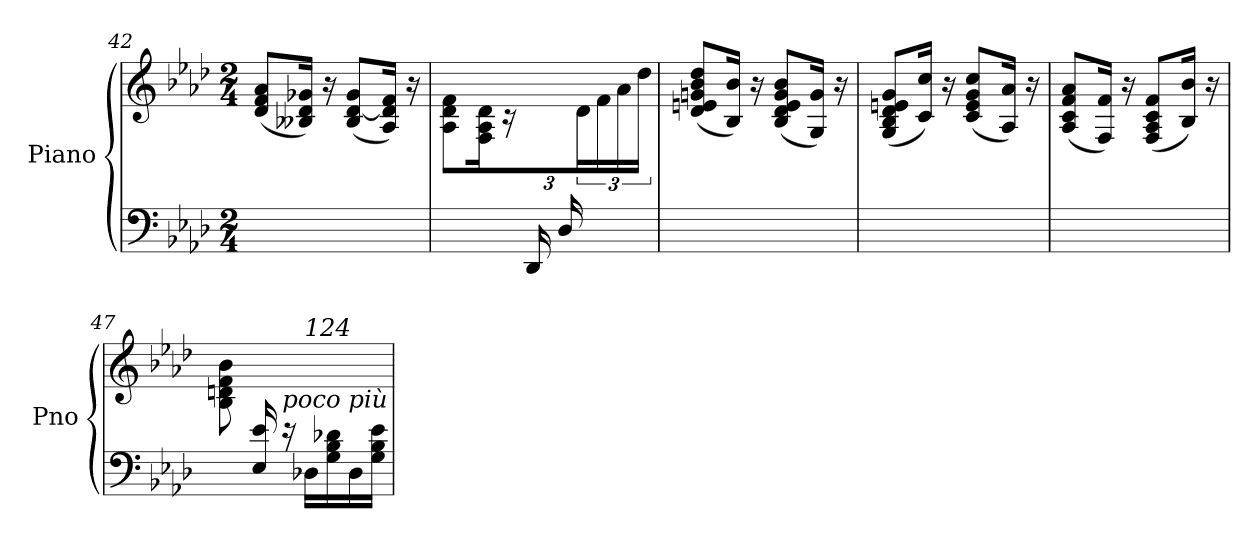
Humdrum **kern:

**kern	**kern
*part1	*part1
*staff2	*staff1
*I"Piano	*
*I'Pno	*
*clefF4	*clefG2
*k[b-e-a-d-]	*k[b-e-a-d-]
*M2/4	*M2/4
=42	=42
2ryy	(8d-/ 8f/ 8a-/L
.	16B--X/ 16d-/ 16g-X/Jk)
.	16r
.	(8B--/ [8d-/ 8g-/L
.	16A-/ 16d-/] 16f/Jk)
.	16r
!!LO:PB:g=z
=43	=43
*^	*
4ryy	2ryy	8A-/ 8d-/ 8f/L
.	.	16F/ 16A-/ 16d-/Jk
.	.	16r
*Xbrackettup	*	*
24DD-/LL	.	12ryy
24D-/	.	.
6ryy	.	24d-\
.	.	24f\
.	.	24a-\
.	.	24dd-\JJ
*v	*v	*
=44	=44
2ryy	(8d-/ 8en/ 8gn/ 8b-/ 8dd-/L
.	16B-/ 16b-/Jk)
.	16r
.	(8B-/ 8d-/ 8e/ 8g/ 8b-/L
.	16G/ 16g/Jk)
.	16r
=45	=45
2ryy	(8G/ 8B-/ 8d-/ 8en/ 8g/L
.	16c/ 16cc/Jk)
.	16r
.	(8c/ 8e/ 8g/ 8cc/L
.	16A-/ 16a-/Jk)
.	16r
=46	=46
2ryy	(8A-/ 8c/ 8f/ 8a-/L
.	16F/ 16f/Jk)
.	16r
.	(8F/ 8A-/ 8c/ 8f/L
.	16B-/ 16b-/Jk)
.	16r
=47	=47
*^	*
8ryy	8.ryy	(8B-\ 8dn\ 8f\ 8b-\L
16E-/ 16e-/Jk)	.	16ryy
!LO:TX:a:i:t=poco più	!	!
4ryy	16re	16ryy
!	!	!LO:TX:a:i:t=124
.	16D-X\LL	4ryy
.	16G\ 16B-\ 16d-X\	.
.	16D-\	.
16ryy	16G\ 16B-\ 16e-\JJ	.
*v	*v	*
=	=
*-	*-
